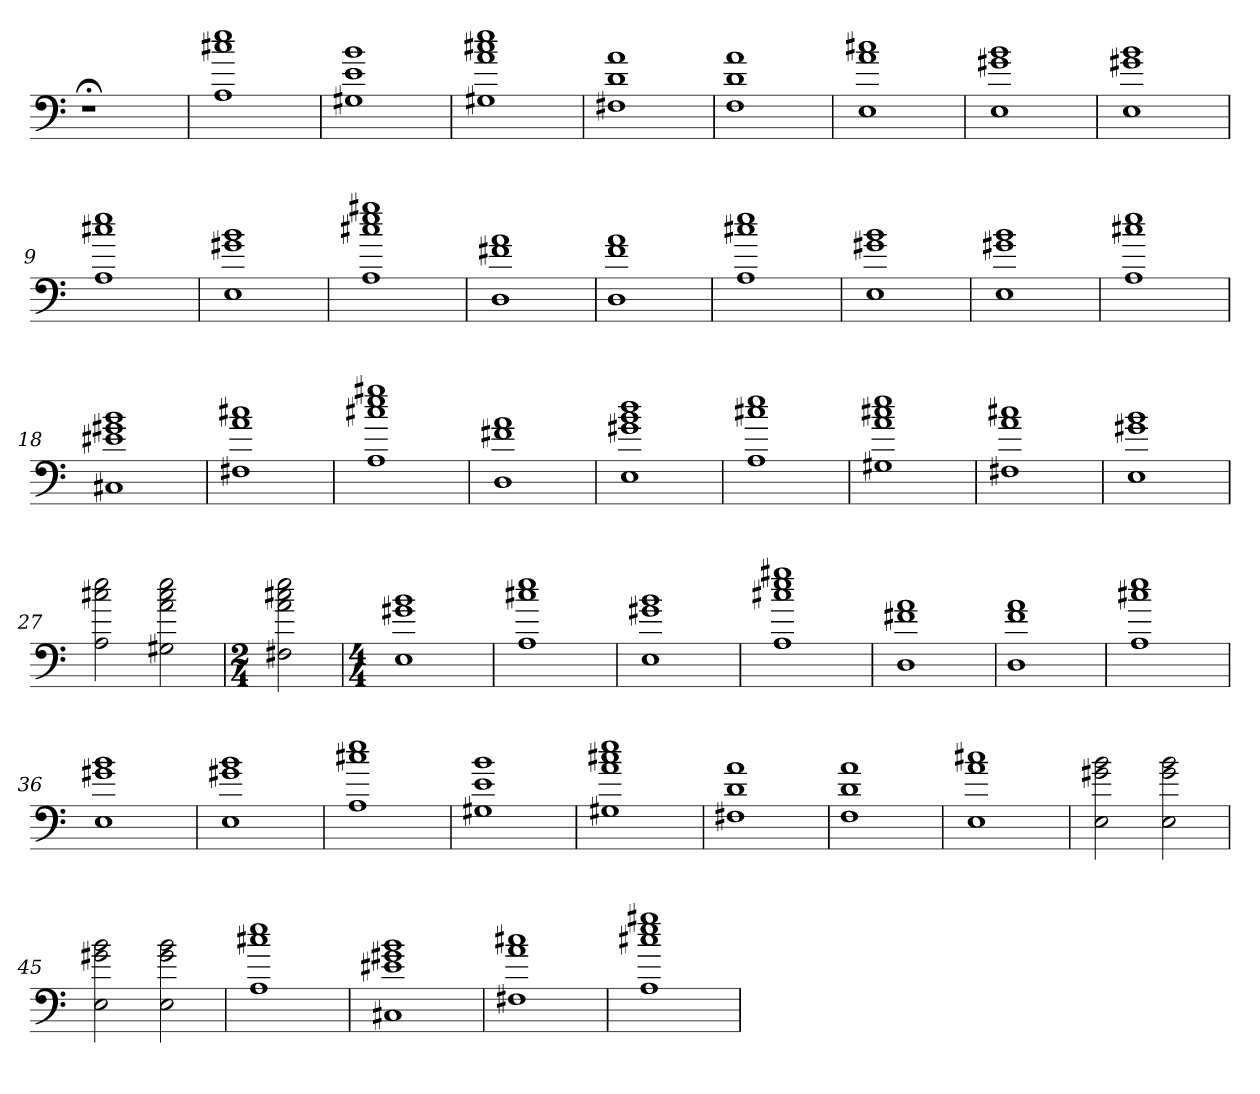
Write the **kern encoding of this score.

**kern
*part1
*staff1
=
1r;<
=1
1A 1cc#X 1ee
=2
1G#X 1e 1b
=3
1G#X 1a 1cc#X 1ee
=4
1F#X 1d 1a
=5
1F 1d 1a
=6
1E 1a 1cc#X
=7
1E 1g#X 1b
=8
1E 1g#X 1b
=9
1A 1cc#X 1ee
=10
1E 1g#X 1b
=11
1A 1cc#X 1ee 1gg#X
=12
1D 1f#X 1a
=13
1D 1f 1a
=14
1A 1cc#X 1ee
=15
1E 1g#X 1b
=16
1E 1g#X 1b
=17
1A 1cc#X 1ee
=18
1C#X 1e#X 1g#X 1b
=19
1F#X 1a 1cc#X
=20
1A 1cc#X 1ee 1gg#X
=21
1D 1f#X 1a
=22
1E 1g#X 1b 1dd
=23
1A 1cc#X 1ee
=24
1G#X 1a 1cc#X 1ee
=25
1F#X 1a 1cc#X
=26
1E 1g#X 1b
=27
2A 2cc#X 2ee
2G#X 2a 2cc# 2ee
=28
*M2/4
2F#X 2a 2cc#X 2ee
=29
*M4/4
1E 1g#X 1b
=30
1A 1cc#X 1ee
=31
1E 1g#X 1b
=32
1A 1cc#X 1ee 1gg#X
=33
1D 1f#X 1a
=34
1D 1f 1a
=35
1A 1cc#X 1ee
=36
1E 1g#X 1b
=37
1E 1g#X 1b
=38
1A 1cc#X 1ee
=39
1G#X 1e 1b
=40
1G#X 1a 1cc#X 1ee
=41
1F#X 1d 1a
=42
1F 1d 1a
=43
1E 1a 1cc#X
=44
2E 2g#X 2b
2E 2g# 2b
=45
2E 2g#X 2b
2E 2g# 2b
=46
1A 1cc#X 1ee
=47
1C#X 1e#X 1g#X 1b
=48
1F#X 1a 1cc#X
=49
1A 1cc#X 1ee 1gg#X
=
*-
